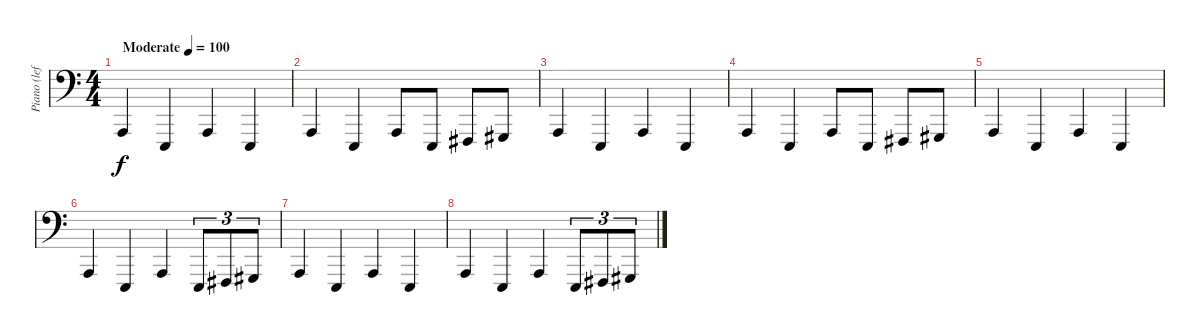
\track ("Piano (left)" "Piano (lef") {instrument acousticgrandpiano}
\staff {score}
\tuning (G2 D2 A1 E1) {hide}
\ts (4 4)
\tempo (100 "Moderate")
\clef f4
\ks c
0.3.4{dy f instrument acousticgrandpiano} 0.4.4 0.3.4 0.4.4 |
0.3.4 0.4.4 0.3.8 0.4.8 2.4.8 4.4.8 |
0.3.4 0.4.4 0.3.4 0.4.4 |
0.3.4 0.4.4 0.3.8 0.4.8 2.4.8 4.4.8 |
0.3.4 0.4.4 0.3.4 0.4.4 |
0.3.4 0.4.4 0.3.4 0.4.8{tu (3 2)} 2.4.8{tu (3 2)} 4.4.8{tu (3 2)} |
0.3.4 0.4.4 0.3.4 0.4.4 |
0.3.4 0.4.4 0.3.4 0.4.8{tu (3 2)} 2.4.8{tu (3 2)} 4.4.8{tu (3 2)}
